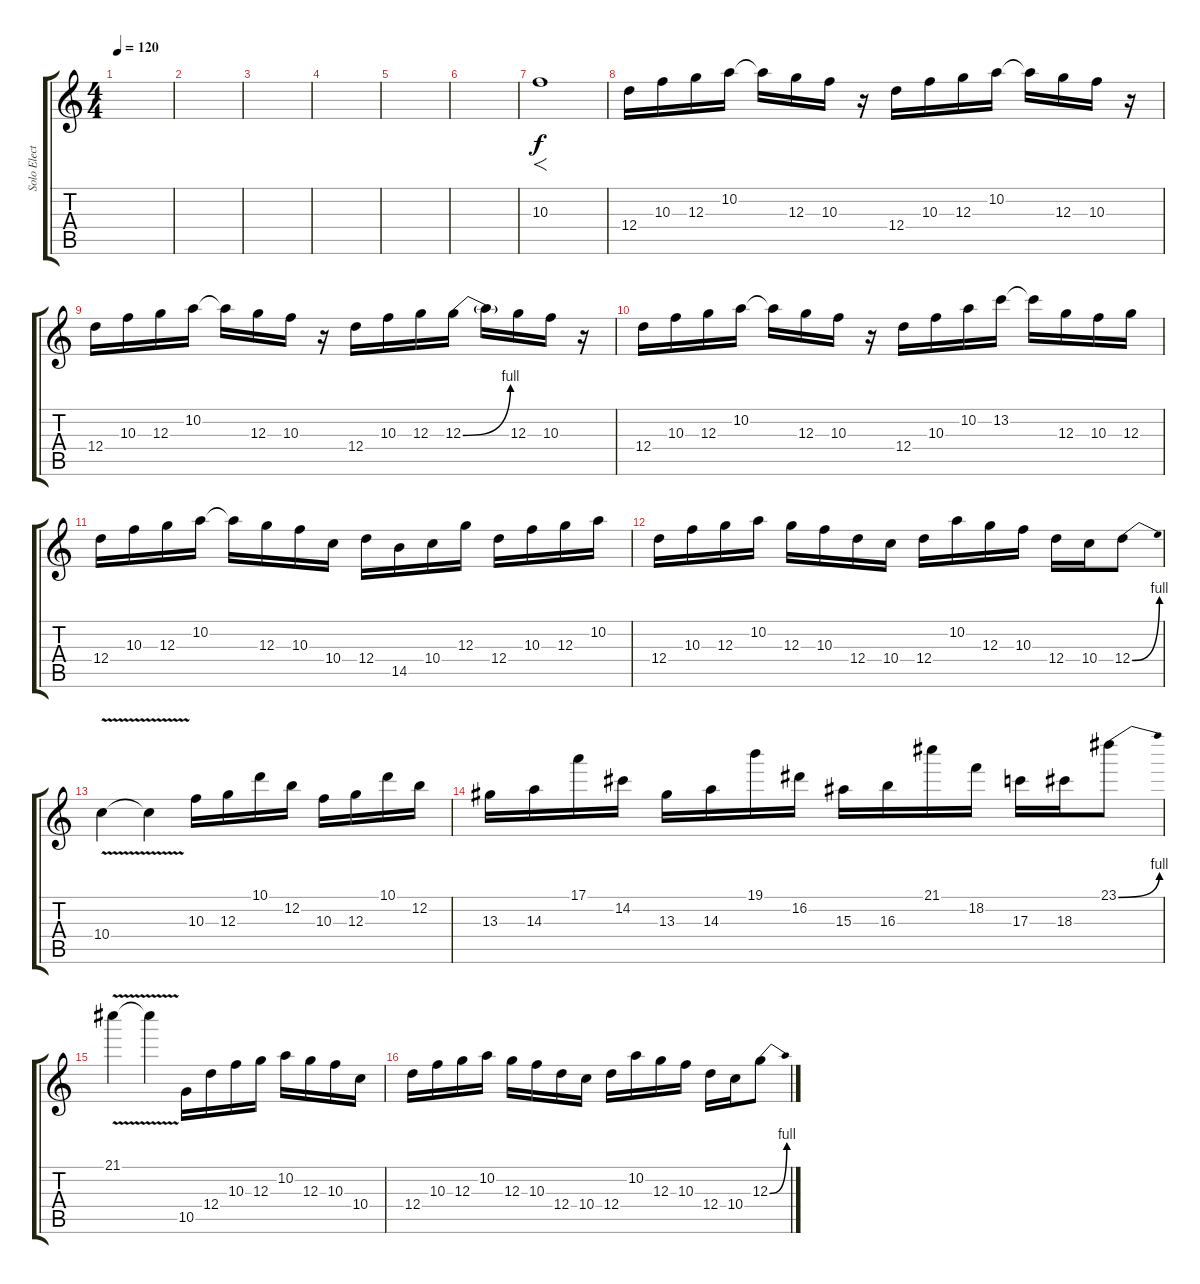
\track ("Solo Electric Guitar" "Solo Elect") {instrument distortionguitar}
\staff {score tabs}
\tuning (E4 B3 G3 D3 A2 E2) {hide}
\ts (4 4)
\tempo 120
\clef g2
\ks c
|
|
|
|
|
|
10.3.1{f} |
12.4.16 10.3.16 12.3.16 10.2.16 10.2{t}.16 12.3.16 10.3.16 r.16 12.4.16 10.3.16 12.3.16 10.2.16 10.2{t}.16 12.3.16 10.3.16 r.16 |
12.4.16 10.3.16 12.3.16 10.2.16 10.2{t}.16 12.3.16 10.3.16 r.16 12.4.16 10.3.16 12.3.16 12.3{be (bend 0 0 60 4)}.16 12.3{t}.16 12.3.16 10.3.16 r.16 |
12.4.16 10.3.16 12.3.16 10.2.16 10.2{t}.16 12.3.16 10.3.16 r.16 12.4.16 10.3.16 10.2.16 13.2.16 13.2{t}.16 12.3.16 10.3.16 12.3.16 |
12.4.16 10.3.16 12.3.16 10.2.16 10.2{t}.16 12.3.16 10.3.16 10.4.16 12.4.16 14.5.16 10.4.16 12.3.16 12.4.16 10.3.16 12.3.16 10.2.16 |
12.4.16 10.3.16 12.3.16 10.2.16 12.3.16 10.3.16 12.4.16 10.4.16 12.4.16 10.2.16 12.3.16 10.3.16 12.4.16 10.4.16 12.4{be (bend 0 0 60 4)}.8 |
10.4{v}.4 10.4{t}.4 10.3.16 12.3.16 10.1.16 12.2.16 10.3.16 12.3.16 10.1.16 12.2.16 |
13.3.16 14.3.16 17.1.16 14.2.16 13.3.16 14.3.16 19.1.16 16.2.16 15.3.16 16.3.16 21.1.16 18.2.16 17.3.16 18.3.16 23.1{be (bend 0 0 60 4)}.8 |
21.1{v}.4 21.1{t}.4 10.5.16 12.4.16 10.3.16 12.3.16 10.2.16 12.3.16 10.3.16 10.4.16 |
12.4.16 10.3.16 12.3.16 10.2.16 12.3.16 10.3.16 12.4.16 10.4.16 12.4.16 10.2.16 12.3.16 10.3.16 12.4.16 10.4.16 12.3{be (bend 0 0 60 4)}.8
